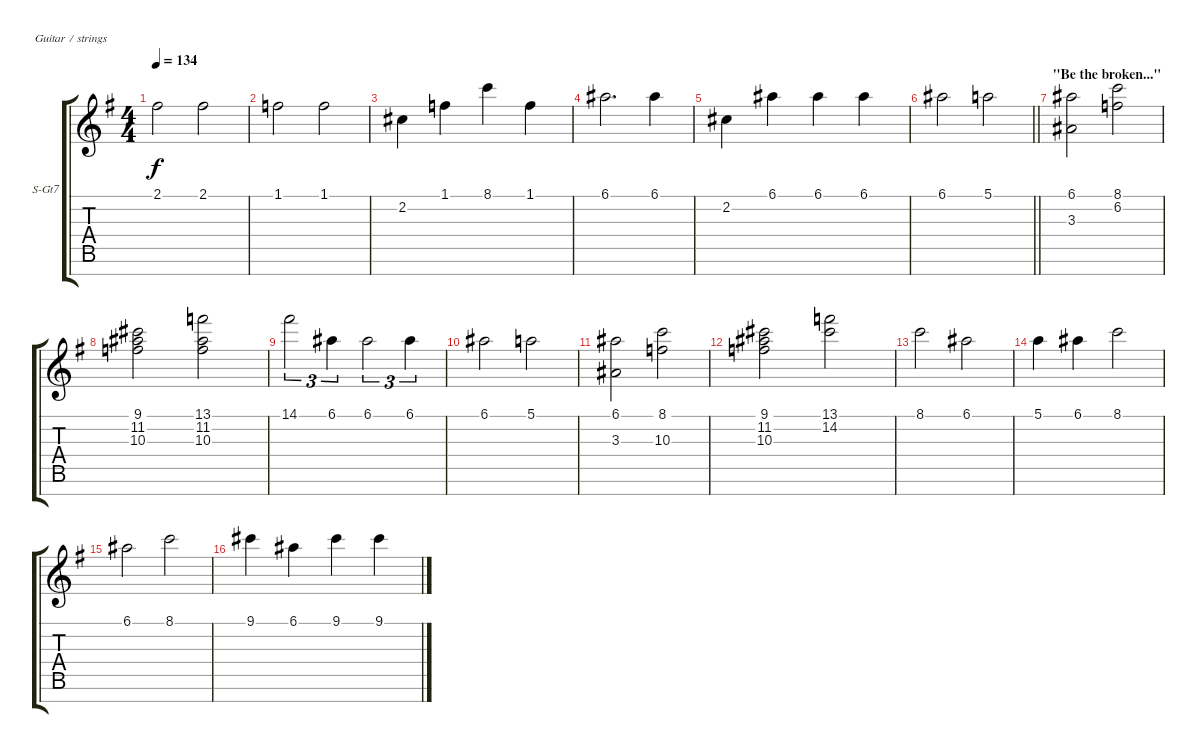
\bracketExtendMode groupsimilarinstruments
\firstSystemTrackNameOrientation horizontal
\otherSystemsTrackNameOrientation horizontal
\track ("Keyboard 2 - Brat/Shagrath" "S-Gt7") {instrument stringensemble1}
\staff {score tabs}
\tuning (E4 B3 G3 D3 A2 E2 B1)
\displaytranspose 12
\ts (4 4)
\tempo 134
\clef g2
\ks g
2.1.2{dy f} 2.1.2 |
1.1.2 1.1.2 |
2.2.4 1.1.4 8.1.4 1.1.4 |
6.1.2{d} 6.1.4 |
2.2.4 6.1.4 6.1.4 6.1.4 |
\barLineRight lightlight
6.1.2 5.1.2 |
\section ("" "\"Be the broken...\"")
(6.1 3.3).2 (8.1 6.2).2 |
(9.1 11.2 10.3).2 (13.1 11.2 10.3).2 |
14.1.2{tu (3 2)} 6.1.4{tu (3 2)} 6.1.2{tu (3 2)} 6.1.4{tu (3 2)} |
6.1.2 5.1.2 |
(6.1 3.3).2 (8.1 10.3).2 |
(9.1 11.2 10.3).2 (13.1 14.2).2 |
8.1.2 6.1.2 |
5.1.4 6.1.4 8.1.2 |
6.1.2 8.1.2 |
9.1.4 6.1.4 9.1.4 9.1.4
